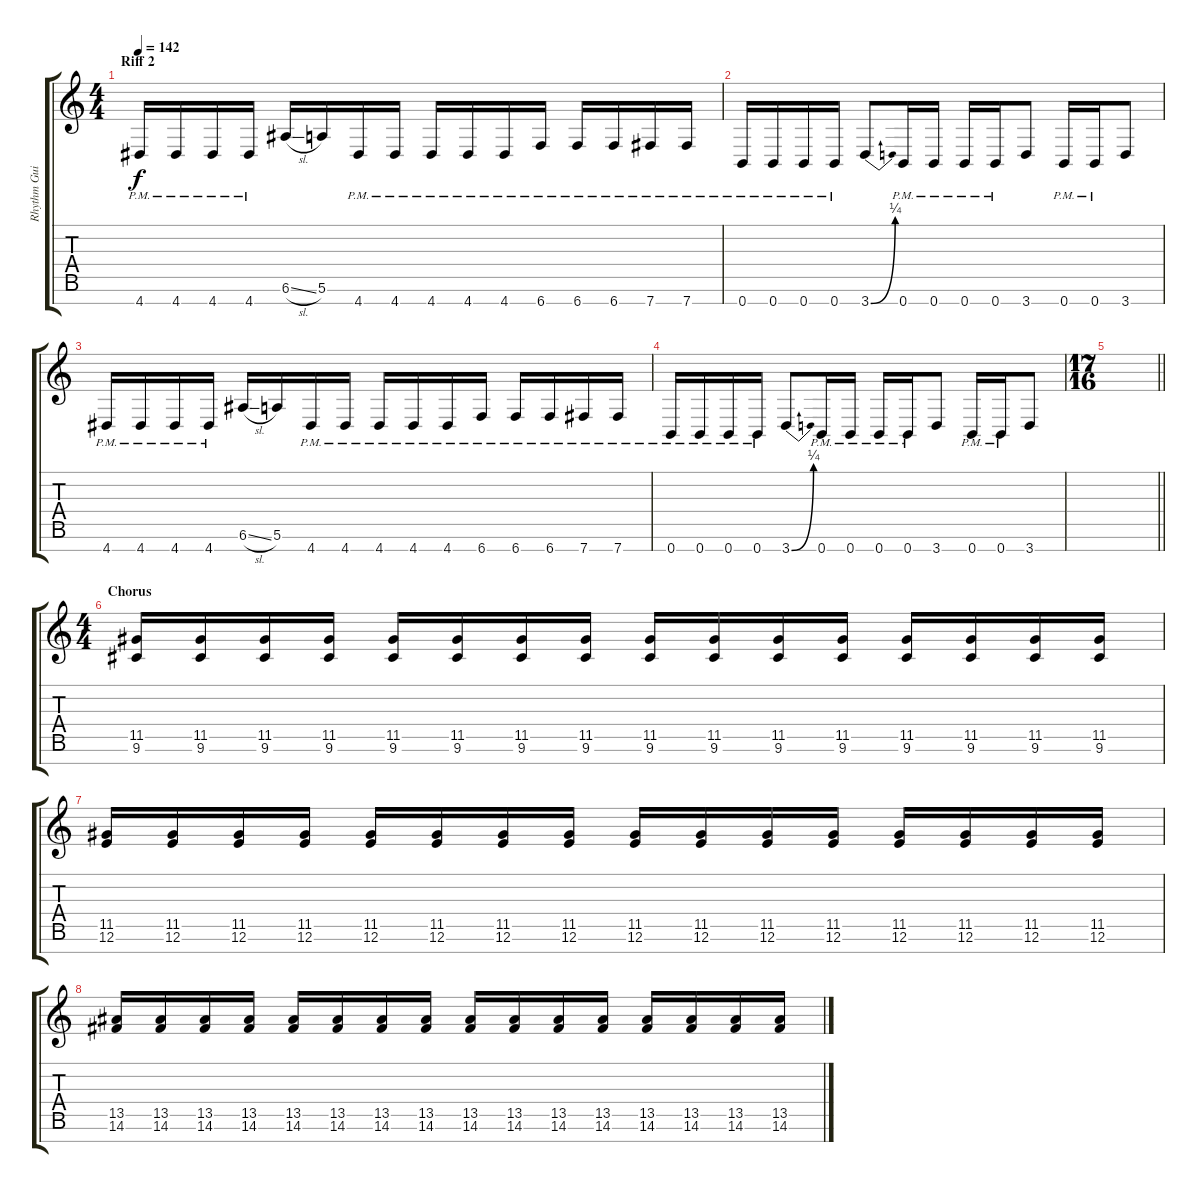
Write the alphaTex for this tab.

\track ("Rhythm Guitar 1" "Rhythm Gui") {instrument distortionguitar}
\staff {score tabs}
\tuning (E4 B3 G3 D3 A2 E2 B1) {hide}
\ts (4 4)
\section ("" "Riff 2")
\tempo 142
\clef g2
\ks c
4.7{pm}.16{dy f} 4.7{pm}.16 4.7{pm}.16 4.7{pm}.16 6.6{sl}.16 5.6.16 4.7{pm}.16 4.7{pm}.16 4.7{pm}.16 4.7{pm}.16 4.7{pm}.16 6.7{pm}.16 6.7{pm}.16 6.7{pm}.16 7.7{pm}.16 7.7{pm}.16 |
0.7{pm}.16 0.7{pm}.16 0.7{pm}.16 0.7{pm}.16 3.7{be (bend 0 0 60 1)}.8 0.7{pm}.16 0.7{pm}.16 0.7{pm}.16 0.7{pm}.16 3.7.8 0.7{pm}.16 0.7{pm}.16 3.7.8 |
4.7{pm}.16 4.7{pm}.16 4.7{pm}.16 4.7{pm}.16 6.6{sl}.16 5.6.16 4.7{pm}.16 4.7{pm}.16 4.7{pm}.16 4.7{pm}.16 4.7{pm}.16 6.7{pm}.16 6.7{pm}.16 6.7{pm}.16 7.7{pm}.16 7.7{pm}.16 |
0.7{pm}.16 0.7{pm}.16 0.7{pm}.16 0.7{pm}.16 3.7{be (bend 0 0 60 1)}.8 0.7{pm}.16 0.7{pm}.16 0.7{pm}.16 0.7{pm}.16 3.7.8 0.7{pm}.16 0.7{pm}.16 3.7.8 |
\ts (17 16)
\barLineRight lightlight
|
\ts (4 4)
\section ("" "Chorus")
(11.5 9.6).16 (11.5 9.6).16 (11.5 9.6).16 (11.5 9.6).16 (11.5 9.6).16 (11.5 9.6).16 (11.5 9.6).16 (11.5 9.6).16 (11.5 9.6).16 (11.5 9.6).16 (11.5 9.6).16 (11.5 9.6).16 (11.5 9.6).16 (11.5 9.6).16 (11.5 9.6).16 (11.5 9.6).16 |
(11.5 12.6).16 (11.5 12.6).16 (11.5 12.6).16 (11.5 12.6).16 (11.5 12.6).16 (11.5 12.6).16 (11.5 12.6).16 (11.5 12.6).16 (11.5 12.6).16 (11.5 12.6).16 (11.5 12.6).16 (11.5 12.6).16 (11.5 12.6).16 (11.5 12.6).16 (11.5 12.6).16 (11.5 12.6).16 |
(13.5 14.6).16 (13.5 14.6).16 (13.5 14.6).16 (13.5 14.6).16 (13.5 14.6).16 (13.5 14.6).16 (13.5 14.6).16 (13.5 14.6).16 (13.5 14.6).16 (13.5 14.6).16 (13.5 14.6).16 (13.5 14.6).16 (13.5 14.6).16 (13.5 14.6).16 (13.5 14.6).16 (13.5 14.6).16
